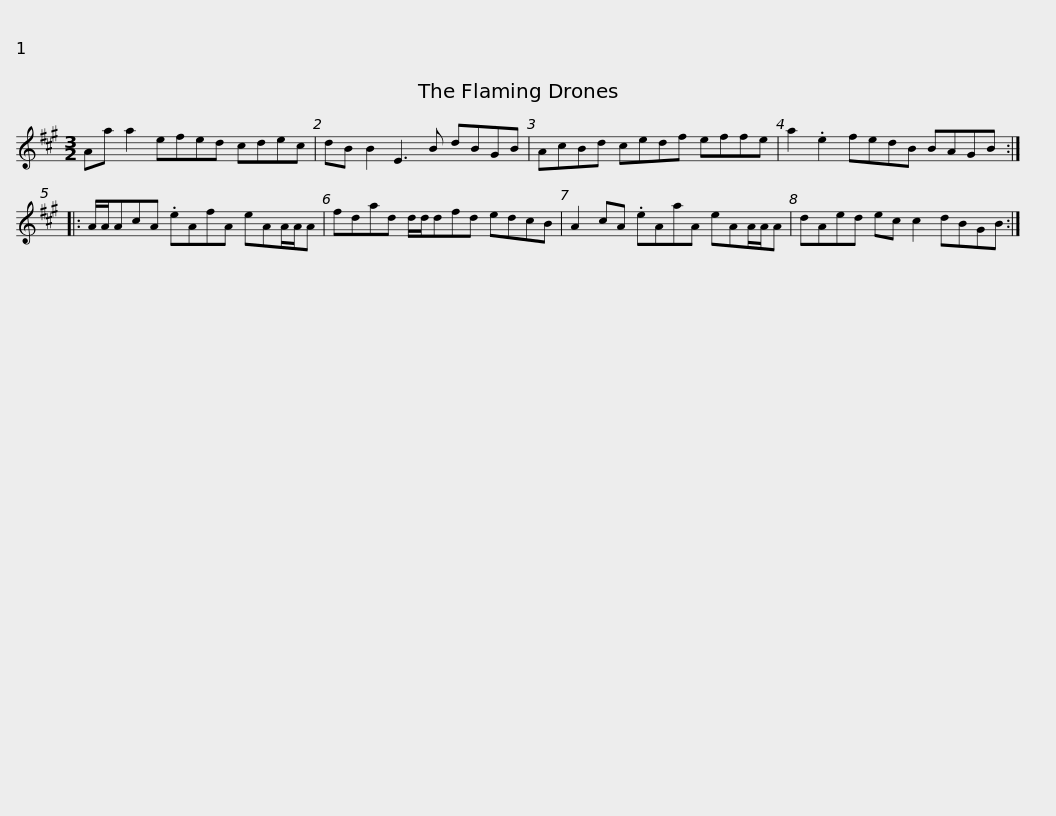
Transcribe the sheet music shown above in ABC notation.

X:1
L:1/8
M:3/2
I:linebreak $
K:A
V:1 treble
V:1
 Aa a2 efed cdec | dB B2 E3 B dBGB | AcBd cedf effe |$ a2 .e2 fedB BAGB :: A/A/AcA .eAfA eAA/A/A | %5
 fdad d/d/dfd edcB |$ A2 cA .eAaA eAA/A/A | dAed ec c2 dBGB :| %8
